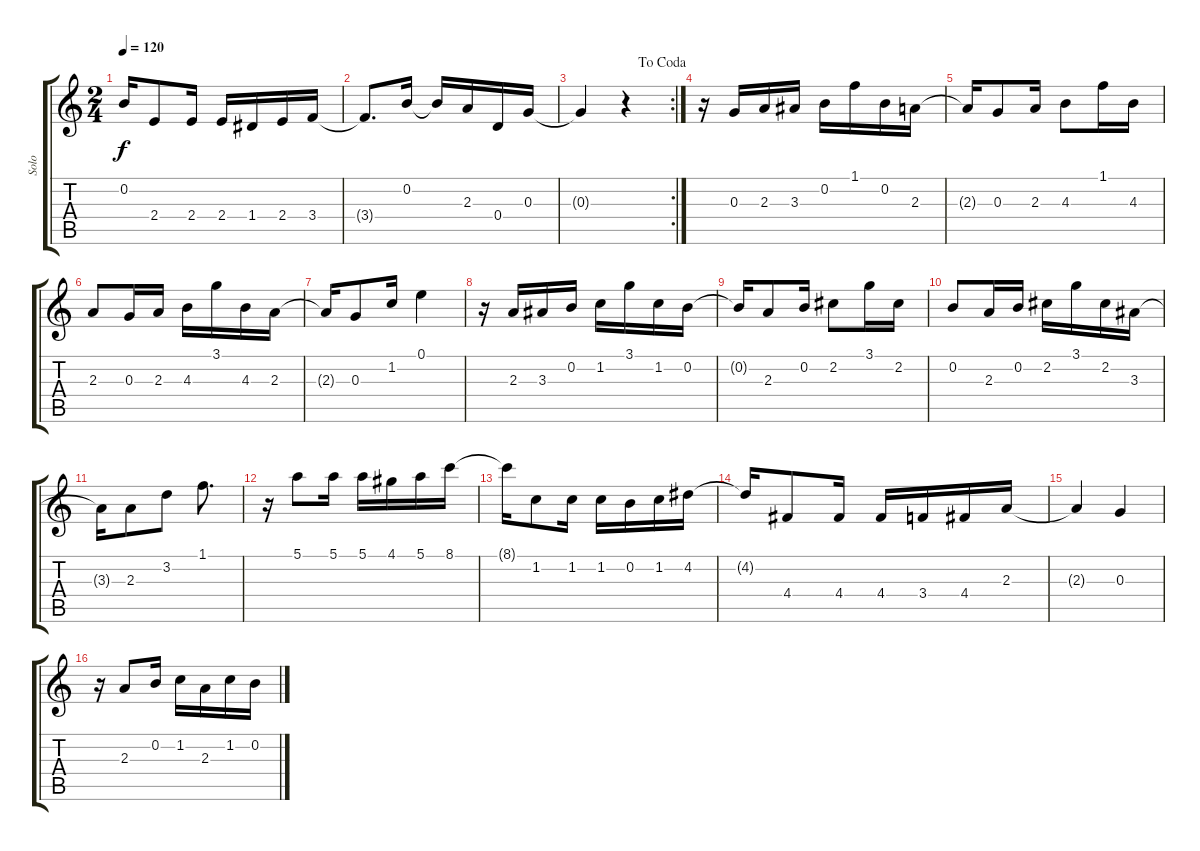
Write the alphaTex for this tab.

\track ("Solo" "Solo") {instrument acousticguitarsteel}
\staff {score tabs}
\tuning (E4 B3 G3 D3 A2 E2) {hide}
\ts (2 4)
\tempo 120
\clef g2
\ks c
0.2{t}.16{dy f} 2.4.8 2.4.16 2.4.16 1.4.16 2.4.16 3.4.16 |
3.4{t}.8{d} 0.2.16 0.2{t}.16 2.3.16 0.4.16 0.3.16 |
\rc 2
\jump dacoda
0.3{t}.4 r.4 |
r.16 0.3.16 2.3.16 3.3.16 0.2.16 1.1.16 0.2.16 2.3.16 |
2.3{t}.16 0.3.8 2.3.16 4.3.8 1.1.16 4.3.16 |
2.3.8 0.3.16 2.3.16 4.3.16 3.1.16 4.3.16 2.3.16 |
2.3{t}.16 0.3.8 1.2.16 0.1.4 |
r.16 2.3.16 3.3.16 0.2.16 1.2.16 3.1.16 1.2.16 0.2.16 |
0.2{t}.16 2.3.8 0.2.16 2.2.8 3.1.16 2.2.16 |
0.2.8 2.3.16 0.2.16 2.2.16 3.1.16 2.2.16 3.3.16 |
3.3{t}.16 2.3.8 3.2.8 1.1.8{d} |
r.16 5.1.8 5.1.16 5.1.16 4.1.16 5.1.16 8.1.16 |
8.1{t}.16 1.2.8 1.2.16 1.2.16 0.2.16 1.2.16 4.2.16 |
4.2{t}.16 4.4.8 4.4.16 4.4.16 3.4.16 4.4.16 2.3.16 |
2.3{t}.4 0.3.4 |
r.16 2.3.8 0.2.16 1.2.16 2.3.16 1.2.16 0.2.16
